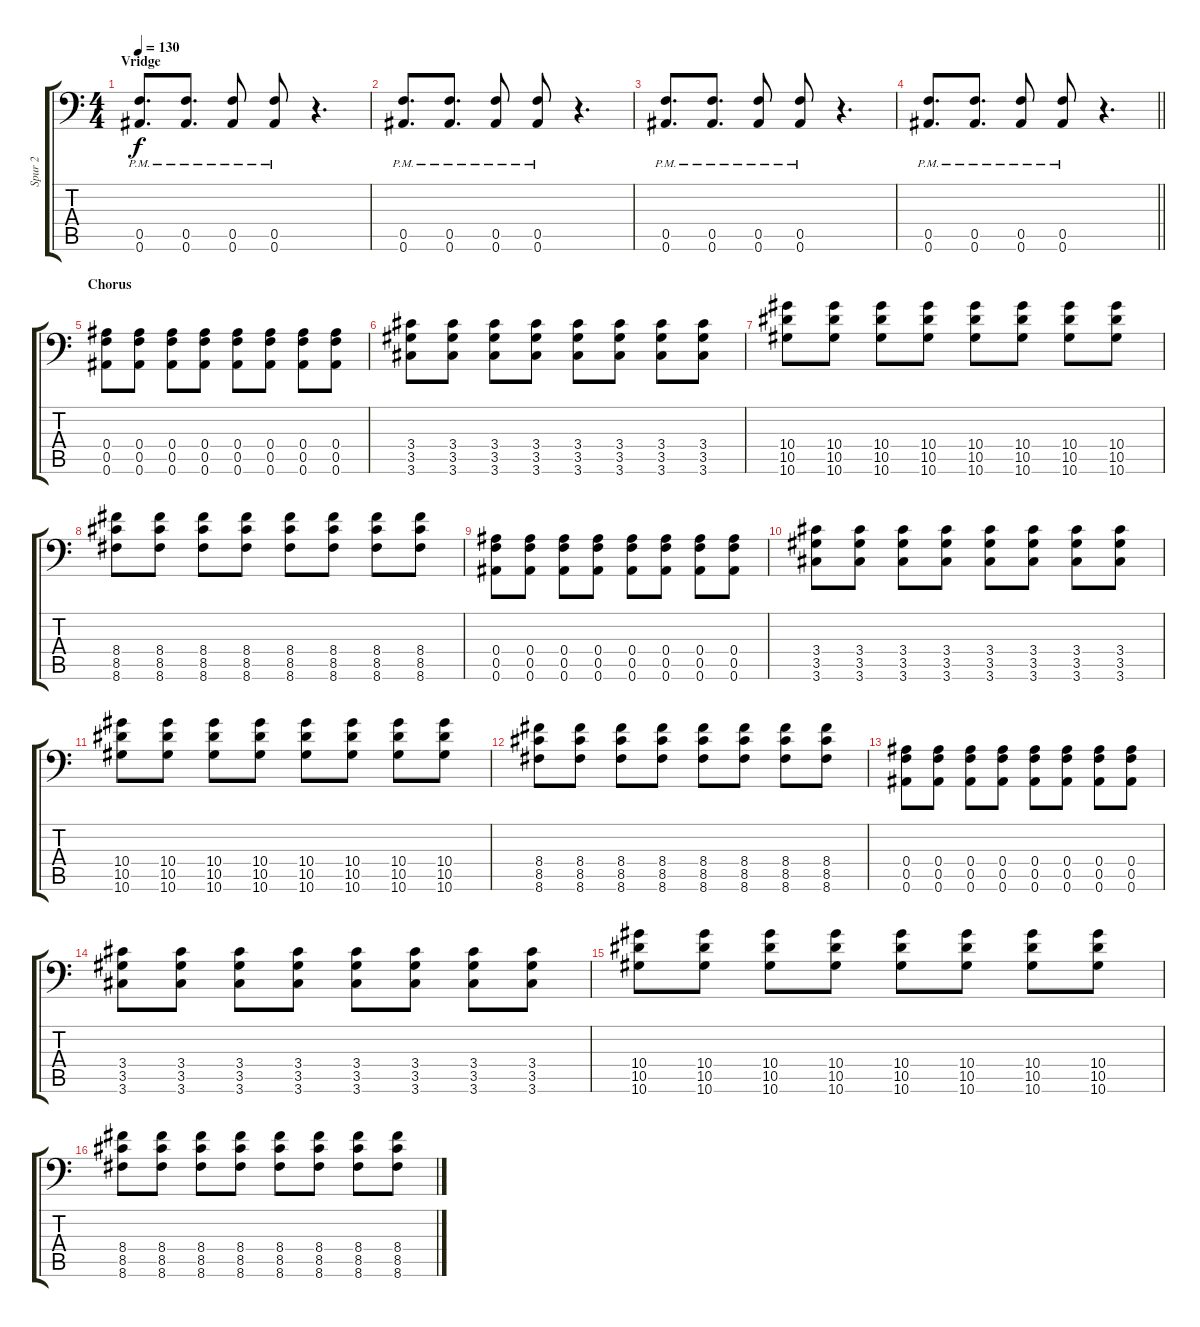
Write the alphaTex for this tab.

\track ("Spur 2" "Spur 2") {instrument distortionguitar}
\staff {score tabs}
\tuning (C4 G3 Eb3 Bb2 F2 Bb1) {hide}
\ts (4 4)
\section ("" "Vridge")
\tempo 130
\clef f4
\ks c
(0.5{pm} 0.6{pm}).8{d dy f volume 13 balance 16} (0.5{pm} 0.6{pm}).8{d} (0.5{pm} 0.6{pm}).8 (0.5{pm} 0.6{pm}).8 r.4{d} |
(0.5{pm} 0.6{pm}).8{d} (0.5{pm} 0.6{pm}).8{d} (0.5{pm} 0.6{pm}).8 (0.5{pm} 0.6{pm}).8 r.4{d} |
(0.5{pm} 0.6{pm}).8{d} (0.5{pm} 0.6{pm}).8{d} (0.5{pm} 0.6{pm}).8 (0.5{pm} 0.6{pm}).8 r.4{d} |
\barLineRight lightlight
(0.5{pm} 0.6{pm}).8{d} (0.5{pm} 0.6{pm}).8{d} (0.5{pm} 0.6{pm}).8 (0.5{pm} 0.6{pm}).8 r.4{d} |
\section ("" "Chorus")
(0.4 0.5 0.6).8 (0.4 0.5 0.6).8 (0.4 0.5 0.6).8 (0.4 0.5 0.6).8 (0.4 0.5 0.6).8 (0.4 0.5 0.6).8 (0.4 0.5 0.6).8 (0.4 0.5 0.6).8 |
(3.4 3.5 3.6).8 (3.4 3.5 3.6).8 (3.4 3.5 3.6).8 (3.4 3.5 3.6).8 (3.4 3.5 3.6).8 (3.4 3.5 3.6).8 (3.4 3.5 3.6).8 (3.4 3.5 3.6).8 |
(10.4 10.5 10.6).8 (10.4 10.5 10.6).8 (10.4 10.5 10.6).8 (10.4 10.5 10.6).8 (10.4 10.5 10.6).8 (10.4 10.5 10.6).8 (10.4 10.5 10.6).8 (10.4 10.5 10.6).8 |
(8.4 8.5 8.6).8 (8.4 8.5 8.6).8 (8.4 8.5 8.6).8 (8.4 8.5 8.6).8 (8.4 8.5 8.6).8 (8.4 8.5 8.6).8 (8.4 8.5 8.6).8 (8.4 8.5 8.6).8 |
(0.4 0.5 0.6).8 (0.4 0.5 0.6).8 (0.4 0.5 0.6).8 (0.4 0.5 0.6).8 (0.4 0.5 0.6).8 (0.4 0.5 0.6).8 (0.4 0.5 0.6).8 (0.4 0.5 0.6).8 |
(3.4 3.5 3.6).8 (3.4 3.5 3.6).8 (3.4 3.5 3.6).8 (3.4 3.5 3.6).8 (3.4 3.5 3.6).8 (3.4 3.5 3.6).8 (3.4 3.5 3.6).8 (3.4 3.5 3.6).8 |
(10.4 10.5 10.6).8 (10.4 10.5 10.6).8 (10.4 10.5 10.6).8 (10.4 10.5 10.6).8 (10.4 10.5 10.6).8 (10.4 10.5 10.6).8 (10.4 10.5 10.6).8 (10.4 10.5 10.6).8 |
(8.4 8.5 8.6).8 (8.4 8.5 8.6).8 (8.4 8.5 8.6).8 (8.4 8.5 8.6).8 (8.4 8.5 8.6).8 (8.4 8.5 8.6).8 (8.4 8.5 8.6).8 (8.4 8.5 8.6).8 |
(0.4 0.5 0.6).8{balance 16 instrument distortionguitar} (0.4 0.5 0.6).8 (0.4 0.5 0.6).8 (0.4 0.5 0.6).8 (0.4 0.5 0.6).8 (0.4 0.5 0.6).8 (0.4 0.5 0.6).8 (0.4 0.5 0.6).8 |
(3.4 3.5 3.6).8 (3.4 3.5 3.6).8 (3.4 3.5 3.6).8 (3.4 3.5 3.6).8 (3.4 3.5 3.6).8 (3.4 3.5 3.6).8 (3.4 3.5 3.6).8 (3.4 3.5 3.6).8 |
(10.4 10.5 10.6).8 (10.4 10.5 10.6).8 (10.4 10.5 10.6).8 (10.4 10.5 10.6).8 (10.4 10.5 10.6).8 (10.4 10.5 10.6).8 (10.4 10.5 10.6).8 (10.4 10.5 10.6).8 |
(8.4 8.5 8.6).8 (8.4 8.5 8.6).8 (8.4 8.5 8.6).8 (8.4 8.5 8.6).8 (8.4 8.5 8.6).8 (8.4 8.5 8.6).8 (8.4 8.5 8.6).8 (8.4 8.5 8.6).8
